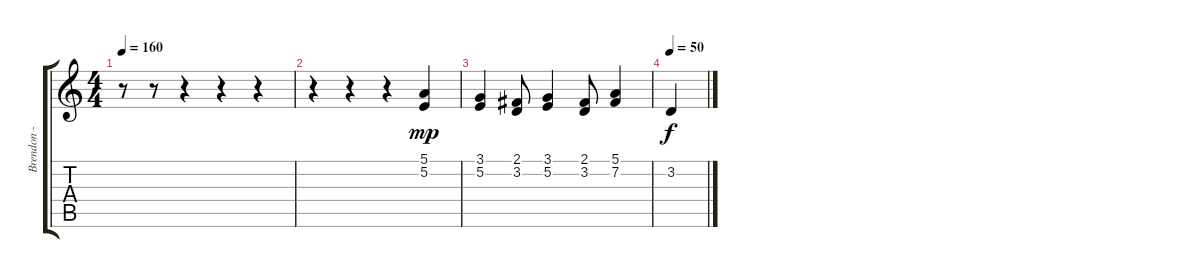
\track ("Brendon - Vocals" "Brendon - ") {instrument clarinet}
\staff {score tabs}
\tuning (E4 B3 G3 D3 A2 E2) {hide}
\ts (4 4)
\tempo 160
\clef g2
\ks c
r.8{dy mp} r.8 r.4 r.4 r.4 |
r.4 r.4 r.4 (5.1 5.2).4 |
(3.1 5.2).4 (2.1 3.2).8 (3.1 5.2).4 (2.1 3.2).8 (5.1 7.2).4 |
\tempo 50
3.2.4{dy f}
